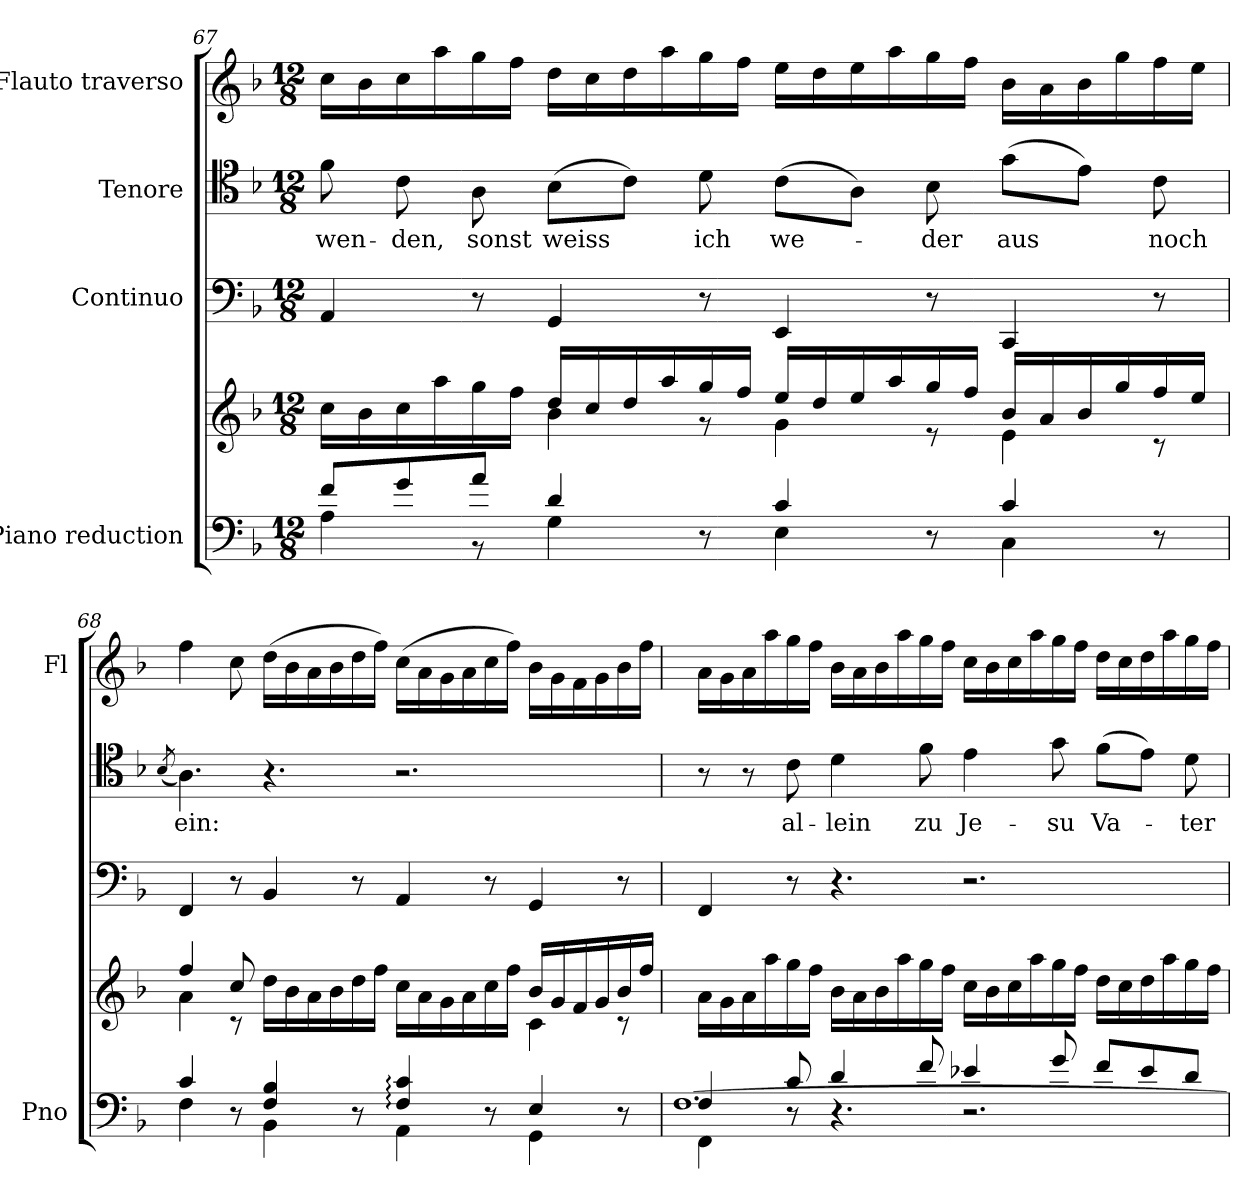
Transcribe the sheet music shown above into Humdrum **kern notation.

**kern	**kern	**kern	**kern	**text	**kern
*part4	*part4	*part3	*part2	*part2	*part1
*staff5	*staff4	*staff3	*staff2	*staff2	*staff1
*I"Piano reduction	*	*I"Continuo	*I"Tenore	*	*I"Flauto traverso
*I'Pno	*	*	*	*	*I'Fl
!!LO:LB:g=z
*clefF4	*clefG2	*clefF4	*clefC4	*	*clefG2
*k[b-]	*k[b-]	*k[b-]	*k[b-]	*	*k[b-]
*M12/8	*M12/8	*M12/8	*M12/8	*	*M12/8
=67	=67	=67	=67	=67	=67
*^	*^	*	*	*	*
!	!	!	!	!	!	!LO:LY:b	!
8f/L	4A\	16cc\LL	4.ryy	4AA/	8f\	wen-	16cc\LL
.	.	16b-\	.	.	.	.	16b-\
!	!	!	!	!	!	!LO:LY:b	!
8g/	.	16cc\	.	.	8c\	-den,	16cc\
.	.	16aa\	.	.	.	.	16aa\
!	!	!	!	!	!	!LO:LY:b	!
8a/J	8r	16gg\	.	8r	8A\	sonst	16gg\
.	.	16ff\JJ	.	.	.	.	16ff\JJ
!	!	!	!	!	!	!LO:LY:b	!
4d/	4G\	16dd/LL	4b-\	4GG/	(>8B-\L	weiss	16dd\LL
.	.	16cc/	.	.	.	.	16cc\
.	.	16dd/	.	.	8c\J)	.	16dd\
.	.	16aa/	.	.	.	.	16aa\
!	!	!	!	!	!	!LO:LY:b	!
8r	8ryy	16gg/	8r	8r	8d\	ich	16gg\
.	.	16ff/JJ	.	.	.	.	16ff\JJ
!	!	!	!	!	!	!LO:LY:b	!
4c/	4E\	16ee/LL	4g\	4EE/	(>8c\L	we-	16ee\LL
.	.	16dd/	.	.	.	.	16dd\
.	.	16ee/	.	.	8A\J)	.	16ee\
.	.	16aa/	.	.	.	.	16aa\
!	!	!	!	!	!	!LO:LY:b	!
8r	8ryy	16gg/	8r	8r	8B-\	-der	16gg\
.	.	16ff/JJ	.	.	.	.	16ff\JJ
!	!	!	!	!	!	!LO:LY:b	!
4c/	4C\	16b-/LL	4e\	4CC/	(>8g\L	aus	16b-\LL
.	.	16a/	.	.	.	.	16a\
.	.	16b-/	.	.	8e\J)	.	16b-\
.	.	16gg/	.	.	.	.	16gg\
!	!	!	!	!	!	!LO:LY:b	!
8r	8ryy	16ff/	8r	8r	8c\	noch	16ff\
.	.	16ee/JJ	.	.	.	.	16ee\JJ
=68	=68	=68	=68	=68	=68	=68	=68
.	.	.	.	.	(<8qB-/	.	.
!	!	!	!	!	!	!LO:LY:b	!
4c/	4F\	4ff/	4a\	4FF/	4.A\)	ein:	4ff\
8r	8ryy	8cc/	8r	8r	.	.	8cc\
4F/ 4B-/	4BB-\	16dd\LL	4.ryy	4BB-/	4.r	.	(>16dd\LL
.	.	16b-\	.	.	.	.	16b-\
.	.	16a\	.	.	.	.	16a\
.	.	16b-\	.	.	.	.	16b-\
8r	8ryy	16dd\	.	8r	.	.	16dd\
.	.	16ff\JJ	.	.	.	.	16ff\JJ)
4F/: 4c/:	4AA\	16cc\LL	4.ryy	4AA/	2.r	.	(>16cc\LL
.	.	16a\	.	.	.	.	16a\
.	.	16g\	.	.	.	.	16g\
.	.	16a\	.	.	.	.	16a\
8r	8ryy	16cc\	.	8r	.	.	16cc\
.	.	16ff\JJ	.	.	.	.	16ff\JJ)
4E/	4GG\	16b-/LL	4c\	4GG/	.	.	16b-\LL
.	.	16g/	.	.	.	.	16g\
.	.	16f/	.	.	.	.	16f\
.	.	16g/	.	.	.	.	16g\
8r	8ryy	16b-/	8rc	8r	.	.	16b-\
.	.	16ff/JJ	.	.	.	.	16ff\JJ
*	*	*v	*v	*	*	*	*
!!LO:PB:g=z
=69	=69	=69	=69	=69	=69	=69
*	*^	*	*	*	*	*
4F/	4FF\	[1.F	16a\LL	4FF/	8r	.	16a\LL
.	.	.	16g\	.	.	.	16g\
.	.	.	16a\	.	8r	.	16a\
.	.	.	16aa\	.	.	.	16aa\
!	!	!	!	!	!	!LO:LY:b	!
8c/	8r	.	16gg\	8r	8c\	al-	16gg\
.	.	.	16ff\JJ	.	.	.	16ff\JJ
!	!	!	!	!	!	!LO:LY:b	!
4d/	4.r	.	16b-\LL	4.r	4d\	-lein	16b-\LL
.	.	.	16a\	.	.	.	16a\
.	.	.	16b-\	.	.	.	16b-\
.	.	.	16aa\	.	.	.	16aa\
!	!	!	!	!	!	!LO:LY:b	!
8f/	.	.	16gg\	.	8f\	zu	16gg\
.	.	.	16ff\JJ	.	.	.	16ff\JJ
!	!	!	!	!	!	!LO:LY:b	!
4e-i/	2.r	.	16cc\LL	2.r	4e\	Je-	16cc\LL
.	.	.	16b-\	.	.	.	16b-\
.	.	.	16cc\	.	.	.	16cc\
.	.	.	16aa\	.	.	.	16aa\
!	!	!	!	!	!	!LO:LY:b	!
8g/	.	.	16gg\	.	8g\	-su	16gg\
.	.	.	16ff\JJ	.	.	.	16ff\JJ
!	!	!	!	!	!	!LO:LY:b	!
8f/L	.	.	16dd\LL	.	(>8f\L	Va-	16dd\LL
.	.	.	16cc\	.	.	.	16cc\
8e-/	.	.	16dd\	.	8e\J)	.	16dd\
.	.	.	16aa\	.	.	.	16aa\
!	!	!	!	!	!	!LO:LY:b	!
8d/J	.	.	16gg\	.	8d\	-ter-	16gg\
.	.	.	16ff\JJ	.	.	.	16ff\JJ
*v	*v	*v	*	*	*	*	*
=	=	=	=	=	=
*-	*-	*-	*-	*-	*-
